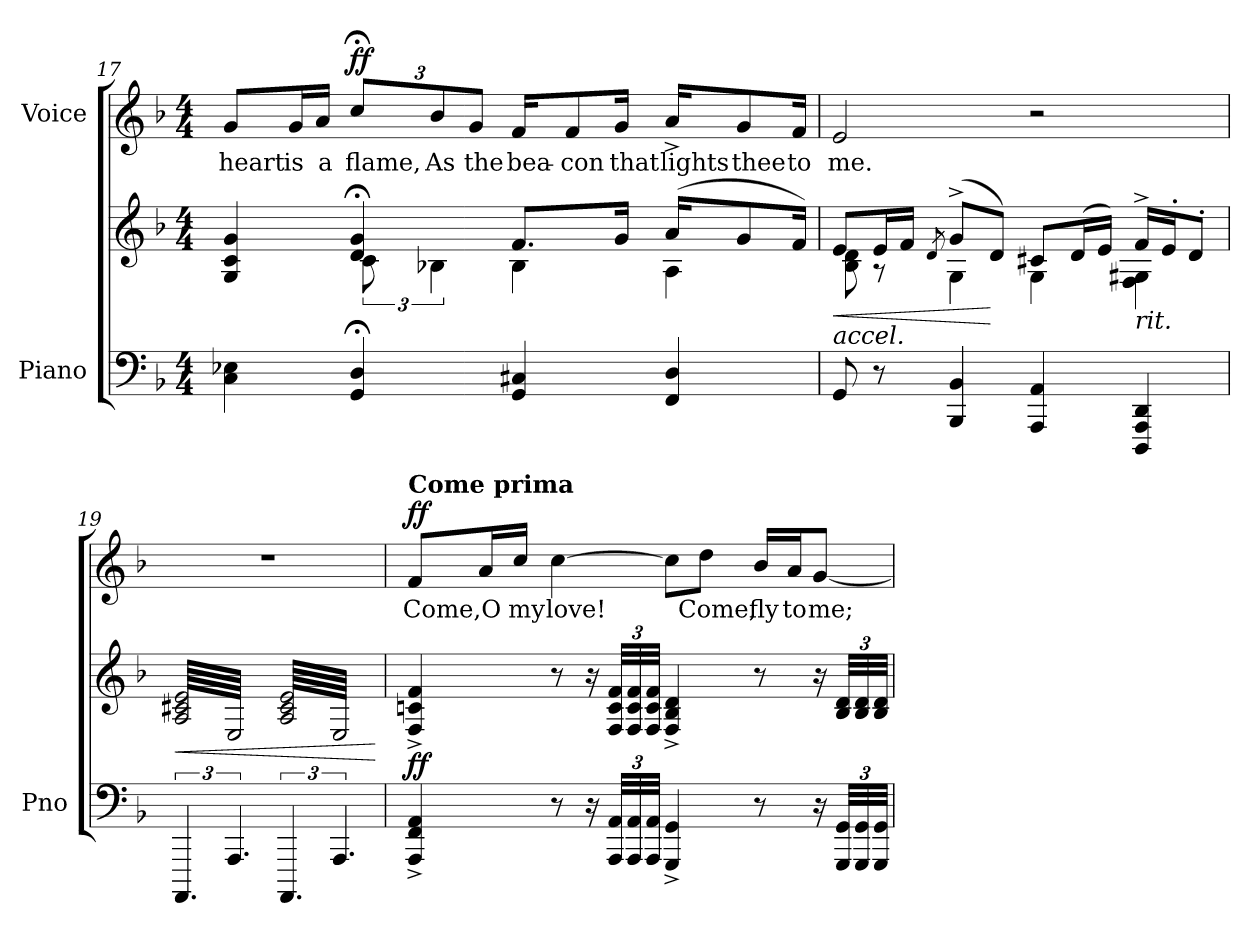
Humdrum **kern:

**kern	**kern	**dynam	**kern	**text	**dynam
*part2	*part2	*part2	*part1	*part1	*part1
*staff3	*staff2	*staff2/3	*staff1	*staff1	*staff1
*I"Piano	*	*	*I"Voice	*	*
*I'Pno	*	*	*	*	*
*clefF4	*clefG2	*	*clefG2	*	*
*k[b-]	*k[b-]	*	*k[b-]	*	*
*M4/4	*M4/4	*	*M4/4	*	*
=17	=17	=17	=17	=17	=17
*	*^	*	*	*	*
4C\ 4E-X\	4G/ 4c/ 4g/	4ryy	.	8g/L	heart	.
.	.	.	.	16g/L	is	.
.	.	.	.	16a/JJ	a	.
!	!	!	!	!	!	!LO:DY:a
4GG/; 4D/;	4d/;< 4g/;<	12c\	.	12cc;</L	flame,	ff
.	.	6B-X\	.	12b-/	As	.
.	.	.	.	12g/J	the	.
4GG/ 4C#X/	8.f/L	4B-\	.	16f/KL	bea-	.
.	.	.	.	8f/	-con	.
.	16g/Jk	.	.	16g/Jk	that	.
4FF/ 4D/	(16a/KL	4A\	.	16a^>/KL	lights	.
.	8g/	.	.	8g/	thee	.
.	16f/Jk)	.	.	16f/Jk	to	.
=18	=18	=18	=18	=18	=18	=18
!	!LO:TX:b:i:t=accel.	!	!	!	!	!
!	!	!	!LO:HP:b	!	!	!
8GG/	8e/L	8B-\ 8d\	<	2e/	me.	.
8r	16e/L	8r	.	.	.	.
.	16f/JJ	.	.	.	.	.
.	8qd/	.	.	.	.	.
4BBB-/ 4BB-/	(8g^/L	4G\	.	.	.	.
.	8d/J)	.	[	.	.	.
4AAA/ 4AA/	8c#X/L	4G\	.	2r	.	.
.	(16d/L	.	.	.	.	.
.	16e/JJ)	.	.	.	.	.
!	!LO:TX:b:i:t=rit.	!	!	!	!	!
4DDD/ 4AAA/ 4DD/	16f^/LL	4F\ 4G#X\	.	.	.	.
.	16e'/J	.	.	.	.	.
.	8d'/J	.	.	.	.	.
*	*v	*v	*	*	*	*
=19	=19	=19	=19	=19	=19
!	!LO:TX:a:i:t=allargando	!	!	!	!
!	!	!LO:HP:b	!	!	!
*	*tremolo	*	*	*	*
6.AAAA/	64A/ 64c#X/ 64e/LLLL	<	1r	.	.
.	64E/	.	.	.	.
.	64A/ 64c#X/ 64e/	.	.	.	.
.	64E/	.	.	.	.
.	64A/ 64c#X/ 64e/	.	.	.	.
.	64E/	.	.	.	.
.	64A/ 64c#X/ 64e/	.	.	.	.
.	64E/	.	.	.	.
.	64A/ 64c#X/ 64e/	.	.	.	.
.	64E/	.	.	.	.
.	64A/ 64c#X/ 64e/	.	.	.	.
.	64E/	.	.	.	.
.	64A/ 64c#X/ 64e/	.	.	.	.
.	64E/	.	.	.	.
.	64A/ 64c#X/ 64e/	.	.	.	.
.	64E/	.	.	.	.
6.AAA/	64A/ 64c#X/ 64e/	.	.	.	.
.	64E/	.	.	.	.
.	64A/ 64c#X/ 64e/	.	.	.	.
.	64E/	.	.	.	.
.	64A/ 64c#X/ 64e/	.	.	.	.
.	64E/	.	.	.	.
.	64A/ 64c#X/ 64e/	.	.	.	.
.	64E/	.	.	.	.
.	64A/ 64c#X/ 64e/	.	.	.	.
.	64E/	.	.	.	.
.	64A/ 64c#X/ 64e/	.	.	.	.
.	64E/	.	.	.	.
.	64A/ 64c#X/ 64e/	.	.	.	.
.	64E/	.	.	.	.
.	64A/ 64c#X/ 64e/	.	.	.	.
.	64E/JJJJ	.	.	.	.
6.AAAA/	64A/ 64c#/ 64e/LLLL	.	.	.	.
.	64E/	.	.	.	.
.	64A/ 64c#/ 64e/	.	.	.	.
.	64E/	.	.	.	.
.	64A/ 64c#/ 64e/	.	.	.	.
.	64E/	.	.	.	.
.	64A/ 64c#/ 64e/	.	.	.	.
.	64E/	.	.	.	.
.	64A/ 64c#/ 64e/	.	.	.	.
.	64E/	.	.	.	.
.	64A/ 64c#/ 64e/	.	.	.	.
.	64E/	.	.	.	.
.	64A/ 64c#/ 64e/	.	.	.	.
.	64E/	.	.	.	.
.	64A/ 64c#/ 64e/	.	.	.	.
.	64E/	.	.	.	.
6.AAA/	64A/ 64c#/ 64e/	.	.	.	.
.	64E/	.	.	.	.
.	64A/ 64c#/ 64e/	.	.	.	.
.	64E/	.	.	.	.
.	64A/ 64c#/ 64e/	.	.	.	.
.	64E/	.	.	.	.
.	64A/ 64c#/ 64e/	.	.	.	.
.	64E/	.	.	.	.
.	64A/ 64c#/ 64e/	.	.	.	.
.	64E/	.	.	.	.
.	64A/ 64c#/ 64e/	.	.	.	.
.	64E/	.	.	.	.
.	64A/ 64c#/ 64e/	.	.	.	.
.	64E/	.	.	.	.
.	64A/ 64c#/ 64e/	.	.	.	.
.	64E/JJJJ	.	.	.	.
*	*Xtremolo	*	*	*	*
.	.	[	.	.	.
=20	=20	=20	=20	=20	=20
!	!	!	!LO:TX:a:B:t=Come prima	!	!
!	!	!LO:DY:b	!	!	!LO:DY:a
4AAA/^ 4FF/^ 4AA/^	4F/^ 4cn/^ 4f/^	ff	8f/L	Come,	ff
.	.	.	.	.	.
.	.	.	.	.	.
.	.	.	.	.	.
.	.	.	.	.	.
.	.	.	.	.	.
.	.	.	.	.	.
.	.	.	.	.	.
.	.	.	16a/L	O	.
.	.	.	.	.	.
.	.	.	.	.	.
.	.	.	.	.	.
.	.	.	16cc/JJ	my	.
.	.	.	.	.	.
.	.	.	.	.	.
.	.	.	.	.	.
8r	8r	.	[4cc\	love!	.
16r	16r	.	.	.	.
*Xbrackettup	*Xbrackettup	*	*	*	*
48AAA/ 48AA/LLL	48F/ 48c/ 48f/LLL	.	.	.	.
48AAA/ 48AA/	48F/ 48c/ 48f/	.	.	.	.
48AAA/ 48AA/JJJ	48F/ 48c/ 48f/JJJ	.	.	.	.
4GGG/^ 4GG/^	4F/^ 4B-/^ 4d/^	.	8cc\L]	.	.
.	.	.	8dd\J	Come,	.
8r	8r	.	16b-/LL	fly	.
.	.	.	16a/J	to	.
16r	16r	.	[8g/J	me;	.
48GGG/ 48GG/LLL	48B-/ 48d/LLL	.	.	.	.
48GGG/ 48GG/	48B-/ 48d/	.	.	.	.
48GGG/ 48GG/JJJ	48B-/ 48d/JJJ	.	.	.	.
=	=	=	=	=	=
*-	*-	*-	*-	*-	*-
